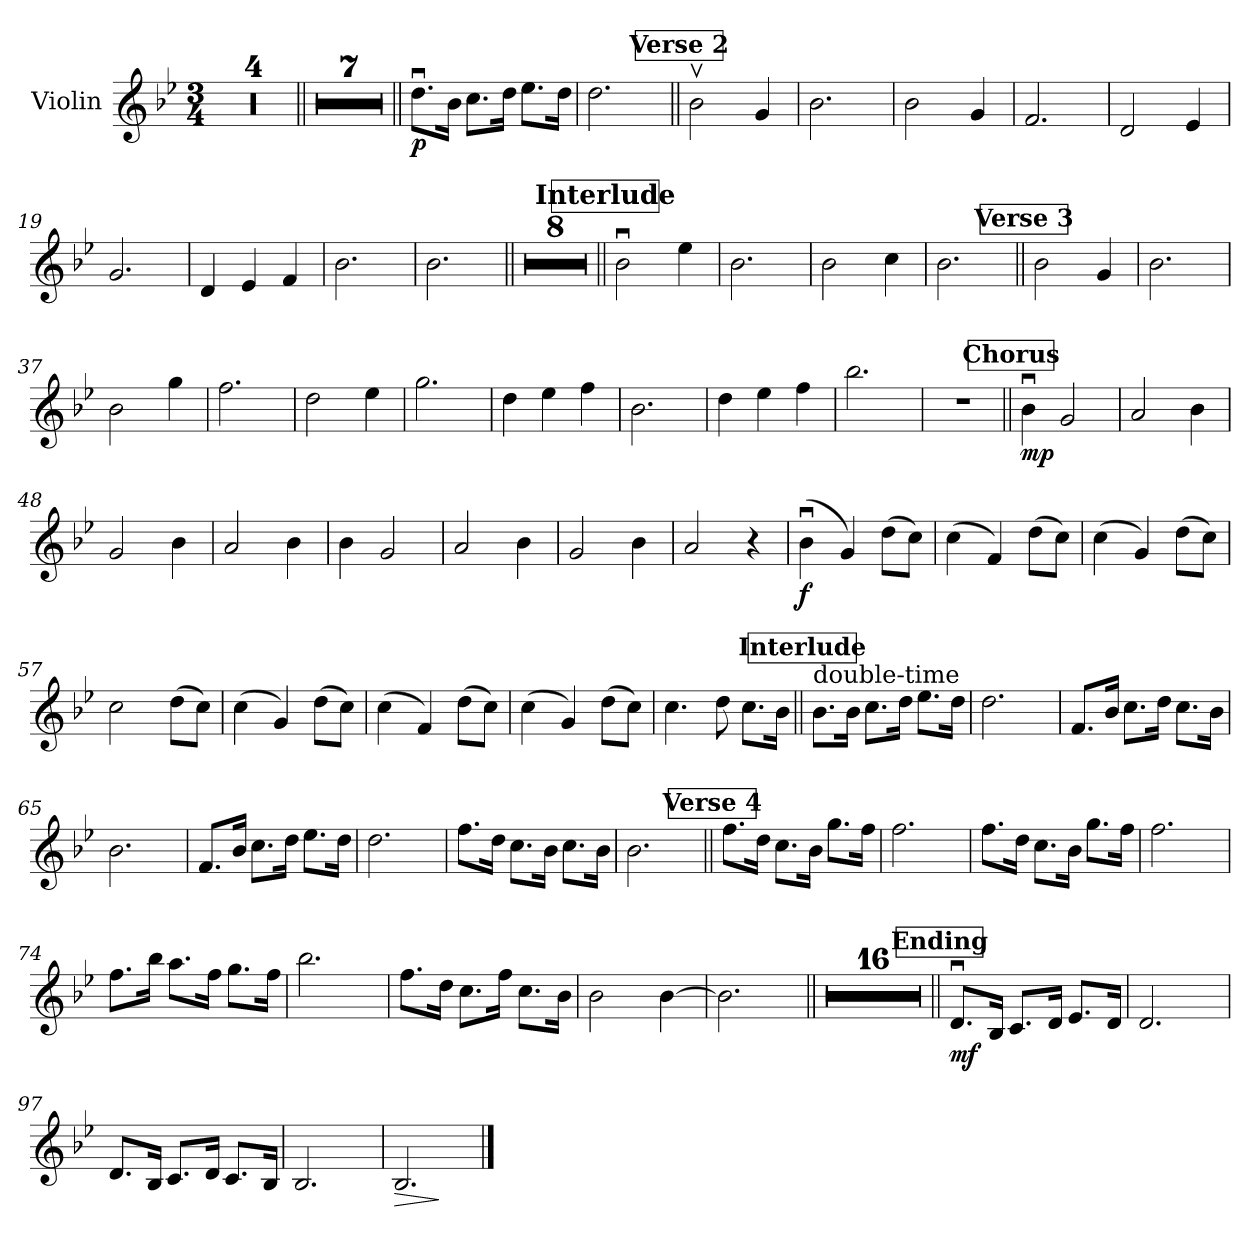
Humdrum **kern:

**kern	**dynam
*part1	*part1
*staff1	*staff1
*I"Violin	*
*I'Vln.	*
*clefG2	*
*k[b-e-]	*
*M3/4	*
=1	=1
2.r	.
=2	=2
2.r	.
=3	=3
2.r	.
=4	=4
2.r	.
=5||	=5||
2.r	.
=6	=6
2.r	.
=7	=7
2.r	.
=8	=8
2.r	.
=9	=9
2.r	.
=10	=10
2.r	.
=11	=11
2.r	.
=12||	=12||
!	!LO:DY:b
8.ddu\L	p
16b-\Jk	.
8.cc\L	.
16dd\Jk	.
8.ee-\L	.
16dd\Jk	.
=13	=13
2.dd\	.
!!LO:REH:place=s1:a:B:fs=14:t=Verse 2
=14||	=14||
2b-v\	.
4g/	.
=15	=15
2.b-\	.
=16	=16
2b-\	.
4g/	.
=17	=17
2.f/	.
=18	=18
2d/	.
4e-/	.
=19	=19
2.g/	.
=20	=20
4d/	.
4e-/	.
4f/	.
!!LO:LB:g=z
=21	=21
2.b-\	.
=22	=22
2.b-\	.
=23||	=23||
2.r	.
=24	=24
2.r	.
=25	=25
2.r	.
=26	=26
2.r	.
=27	=27
2.r	.
=28	=28
2.r	.
=29	=29
2.r	.
=30	=30
2.r	.
!!LO:REH:place=s1:a:B:t=Interlude
=31||	=31||
2b-u\	.
4ee-\	.
=32	=32
2.b-\	.
=33	=33
2b-\	.
4cc\	.
=34	=34
2.b-\	.
!!LO:REH:place=s1:a:B:fs=14:t=Verse 3
=35||	=35||
2b-\	.
4g/	.
=36	=36
2.b-\	.
=37	=37
2b-\	.
4gg\	.
=38	=38
2.ff\	.
=39	=39
2dd\	.
4ee-\	.
=40	=40
2.gg\	.
=41	=41
4dd\	.
4ee-\	.
4ff\	.
!!LO:LB:g=z
=42	=42
2.b-\	.
=43	=43
4dd\	.
4ee-\	.
4ff\	.
=44	=44
2.bb-\	.
=45	=45
2.r	.
!!LO:REH:place=s1:a:B:fs=14:t=Chorus
=46||	=46||
!	!LO:DY:b
4b-u\	mp
2g/	.
=47	=47
2a/	.
4b-\	.
=48	=48
2g/	.
4b-\	.
=49	=49
2a/	.
4b-\	.
=50	=50
4b-\	.
2g/	.
=51	=51
2a/	.
4b-\	.
=52	=52
2g/	.
4b-\	.
=53	=53
2a/	.
4r	.
=54	=54
!	!LO:DY:b
(>4b-u\	f
4g/)	.
(>8dd\L	.
8cc\J)	.
!!LO:LB:g=z
=55	=55
(>4cc\	.
4f/)	.
(>8dd\L	.
8cc\J)	.
=56	=56
(>4cc\	.
4g/)	.
(>8dd\L	.
8cc\J)	.
=57	=57
2cc\	.
(>8dd\L	.
8cc\J)	.
=58	=58
(>4cc\	.
4g/)	.
(>8dd\L	.
8cc\J)	.
=59	=59
(>4cc\	.
4f/)	.
(>8dd\L	.
8cc\J)	.
=60	=60
(>4cc\	.
4g/)	.
(>8dd\L	.
8cc\J)	.
=61	=61
4.cc\	.
8dd\	.
8.cc\L	.
16b-\Jk	.
!!LO:REH:place=s1:a:B:fs=14:t=Interlude
=62||	=62||
!LO:TX:t=double-time	!
8.b-\L	.
16b-\Jk	.
8.cc\L	.
16dd\Jk	.
8.ee-\L	.
16dd\Jk	.
=63	=63
2.dd\	.
!!LO:LB:g=z
=64	=64
8.f/L	.
16b-/Jk	.
8.cc\L	.
16dd\Jk	.
8.cc\L	.
16b-\Jk	.
=65	=65
2.b-\	.
=66	=66
8.f/L	.
16b-/Jk	.
8.cc\L	.
16dd\Jk	.
8.ee-\L	.
16dd\Jk	.
=67	=67
2.dd\	.
=68	=68
8.ff\L	.
16dd\Jk	.
8.cc\L	.
16b-\Jk	.
8.cc\L	.
16b-\Jk	.
=69	=69
2.b-\	.
!!LO:REH:place=s1:a:B:fs=14:t=Verse 4
=70||	=70||
8.ff\L	.
16dd\Jk	.
8.cc\L	.
16b-\Jk	.
8.gg\L	.
16ff\Jk	.
=71	=71
2.ff\	.
!!LO:LB:g=z
=72	=72
8.ff\L	.
16dd\Jk	.
8.cc\L	.
16b-\Jk	.
8.gg\L	.
16ff\Jk	.
=73	=73
2.ff\	.
=74	=74
8.ff\L	.
16bb-\Jk	.
8.aa\L	.
16ff\Jk	.
8.gg\L	.
16ff\Jk	.
=75	=75
2.bb-\	.
=76	=76
8.ff\L	.
16dd\Jk	.
8.cc\L	.
16ff\Jk	.
8.cc\L	.
16b-\Jk	.
=77	=77
2b-\	.
[4b-\	.
=78	=78
2.b-\]	.
=79||	=79||
2.r	.
=80	=80
2.r	.
=81	=81
2.r	.
=82	=82
2.r	.
=83	=83
2.r	.
=84	=84
2.r	.
=85	=85
2.r	.
=86	=86
2.r	.
=87	=87
2.r	.
=88	=88
2.r	.
=89	=89
2.r	.
=90	=90
2.r	.
=91	=91
2.r	.
=92	=92
2.r	.
=93	=93
2.r	.
=94	=94
2.r	.
!!LO:LB:g=z
!!LO:REH:place=s1:a:B:fs=14:t=Ending
=95||	=95||
!	!LO:DY:b
8.du/L	mf
16B-/Jk	.
8.c/L	.
16d/Jk	.
8.e-/L	.
16d/Jk	.
=96	=96
2.d/	.
=97	=97
8.d/L	.
16B-/Jk	.
8.c/L	.
16d/Jk	.
8.c/L	.
16B-/Jk	.
=98	=98
2.B-/	.
=99	=99
!	!LO:HP:b
2.B-/	>
.	]
==	==
*-	*-
